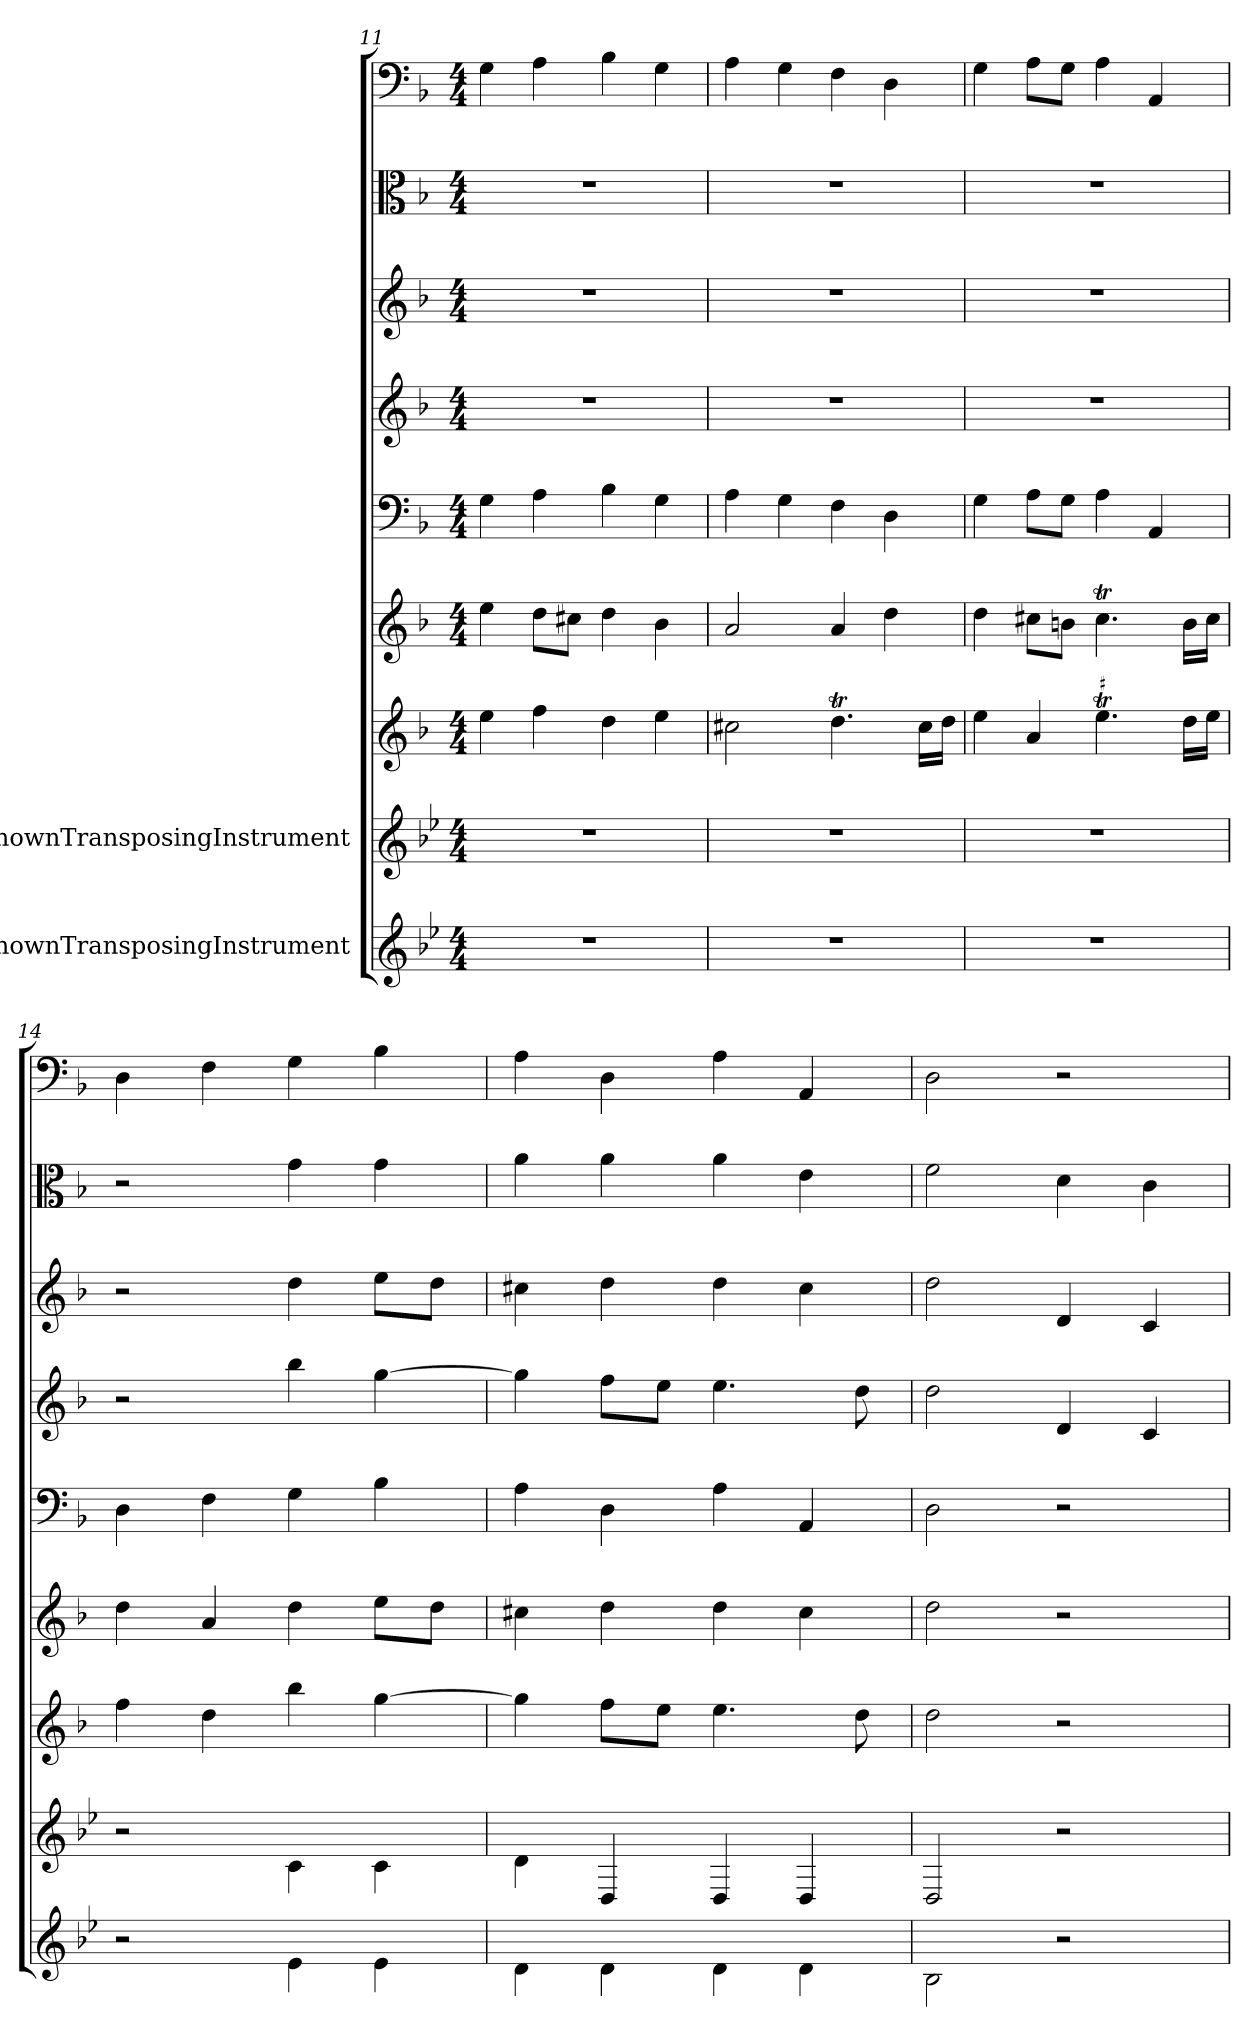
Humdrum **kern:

**kern	**kern	**kern	**kern	**kern	**kern	**kern	**kern	**kern
*part9	*part8	*part7	*part6	*part5	*part4	*part3	*part2	*part1
*staff9	*staff8	*staff7	*staff6	*staff5	*staff4	*staff3	*staff2	*staff1
*I"UnknownTransposingInstrument	*I"UnknownTransposingInstrument	*	*	*	*	*	*	*
*clefG2	*clefG2	*clefG2	*clefG2	*clefF4	*clefG2	*clefG2	*clefC3	*clefF4
*ITrd-4c-7	*ITrd-4c-7	*	*	*	*	*	*	*
*k[b-]	*k[b-]	*k[b-]	*k[b-]	*k[b-]	*k[b-]	*k[b-]	*k[b-]	*k[b-]
*M4/4	*M4/4	*M4/4	*M4/4	*M4/4	*M4/4	*M4/4	*M4/4	*M4/4
=11	=11	=11	=11	=11	=11	=11	=11	=11
1r	1r	4ee\	4ee\	4G\	1r	1r	1r	4G\
.	.	4ff\	8dd\L	4A\	.	.	.	4A\
.	.	.	8cc#X\J	.	.	.	.	.
.	.	4dd\	4dd\	4B-\	.	.	.	4B-\
.	.	4ee\	4b-\	4G\	.	.	.	4G\
=12	=12	=12	=12	=12	=12	=12	=12	=12
1r	1r	2cc#X\	2a/	4A\	1r	1r	1r	4A\
.	.	.	.	4G\	.	.	.	4G\
.	.	4.ddT\	4a/	4F\	.	.	.	4F\
.	.	.	4dd\	4D\	.	.	.	4D\
.	.	16cc#\LL	.	.	.	.	.	.
.	.	16dd\JJ	.	.	.	.	.	.
=13	=13	=13	=13	=13	=13	=13	=13	=13
1r	1r	4ee\	4dd\	4G\	1r	1r	1r	4G\
.	.	4a/	8cc#X\L	8A\L	.	.	.	8A\L
.	.	.	8bn\J	8G\J	.	.	.	8G\J
!	!	!LO:TR:acc=#	!	!	!	!	!	!
.	.	4.eeT\	4.cc#t\	4A\	.	.	.	4A\
.	.	.	.	4AA/	.	.	.	4AA/
.	.	16dd\LL	16b\LL	.	.	.	.	.
.	.	16ee\JJ	16cc#\JJ	.	.	.	.	.
=14	=14	=14	=14	=14	=14	=14	=14	=14
2r	2r	4ff\	4dd\	4D\	2r	2r	2r	4D\
.	.	4dd\	4a/	4F\	.	.	.	4F\
4b-\	4g\	4bb-\	4dd\	4G\	4bb-\	4dd\	4g\	4G\
4b-\	4g\	[4gg\	8ee\L	4B-\	[4gg\	8ee\L	4g\	4B-\
.	.	.	8dd\J	.	.	8dd\J	.	.
=15	=15	=15	=15	=15	=15	=15	=15	=15
4a\	4a\	4gg\]	4cc#X\	4A\	4gg\]	4cc#X\	4a\	4A\
4a\	4A/	8ff\L	4dd\	4D\	8ff\L	4dd\	4a\	4D\
.	.	8ee\J	.	.	8ee\J	.	.	.
4a\	4A/	4.ee\	4dd\	4A\	4.ee\	4dd\	4a\	4A\
4a\	4A/	.	4cc#\	4AA/	.	4cc#\	4e\	4AA/
.	.	8dd\	.	.	8dd\	.	.	.
=16	=16	=16	=16	=16	=16	=16	=16	=16
2f\	2A/	2dd\	2dd\	2D\	2dd\	2dd\	2f\	2D\
2r	2r	2r	2r	2r	4d/	4d/	4d\	2r
.	.	.	.	.	4c/	4c/	4c\	.
=	=	=	=	=	=	=	=	=
*-	*-	*-	*-	*-	*-	*-	*-	*-
